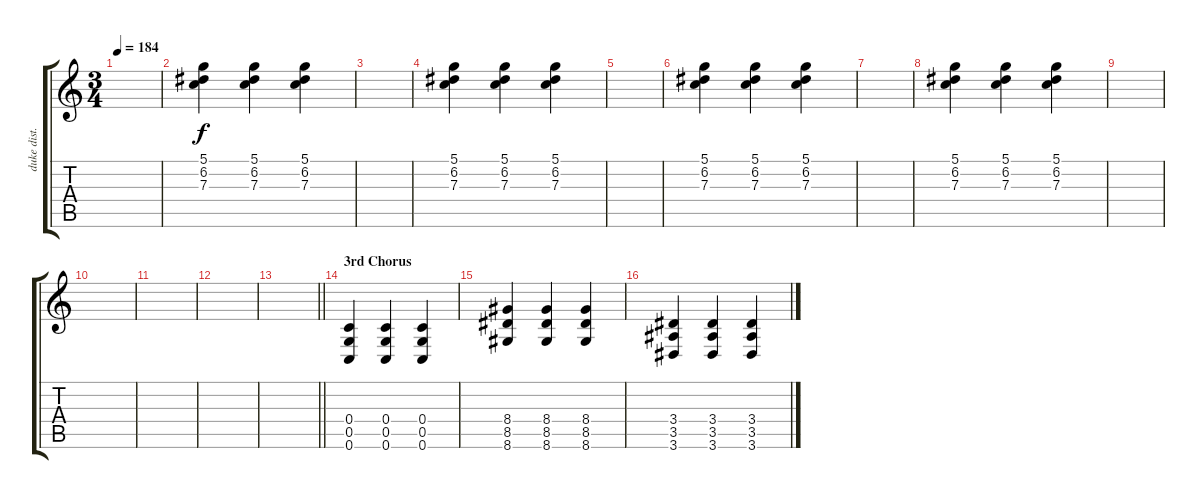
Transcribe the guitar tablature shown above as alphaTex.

\track ("duke dist." "duke dist.") {instrument overdrivenguitar}
\staff {score tabs}
\tuning (D4 A3 F3 C3 G2 C2) {hide}
\ts (3 4)
\tempo 184
\clef g2
\ks c
|
(5.1 6.2 7.3).4 (5.1 6.2 7.3).4 (5.1 6.2 7.3).4 |
|
(5.1 6.2 7.3).4 (5.1 6.2 7.3).4 (5.1 6.2 7.3).4 |
|
(5.1 6.2 7.3).4 (5.1 6.2 7.3).4 (5.1 6.2 7.3).4 |
|
(5.1 6.2 7.3).4 (5.1 6.2 7.3).4 (5.1 6.2 7.3).4 |
|
|
|
|
\barLineRight lightlight
|
\section ("" "3rd Chorus")
(0.4 0.5 0.6).4 (0.4 0.5 0.6).4 (0.4 0.5 0.6).4 |
(8.4 8.5 8.6).4 (8.4 8.5 8.6).4 (8.4 8.5 8.6).4 |
(3.4 3.5 3.6).4 (3.4 3.5 3.6).4 (3.4 3.5 3.6).4
